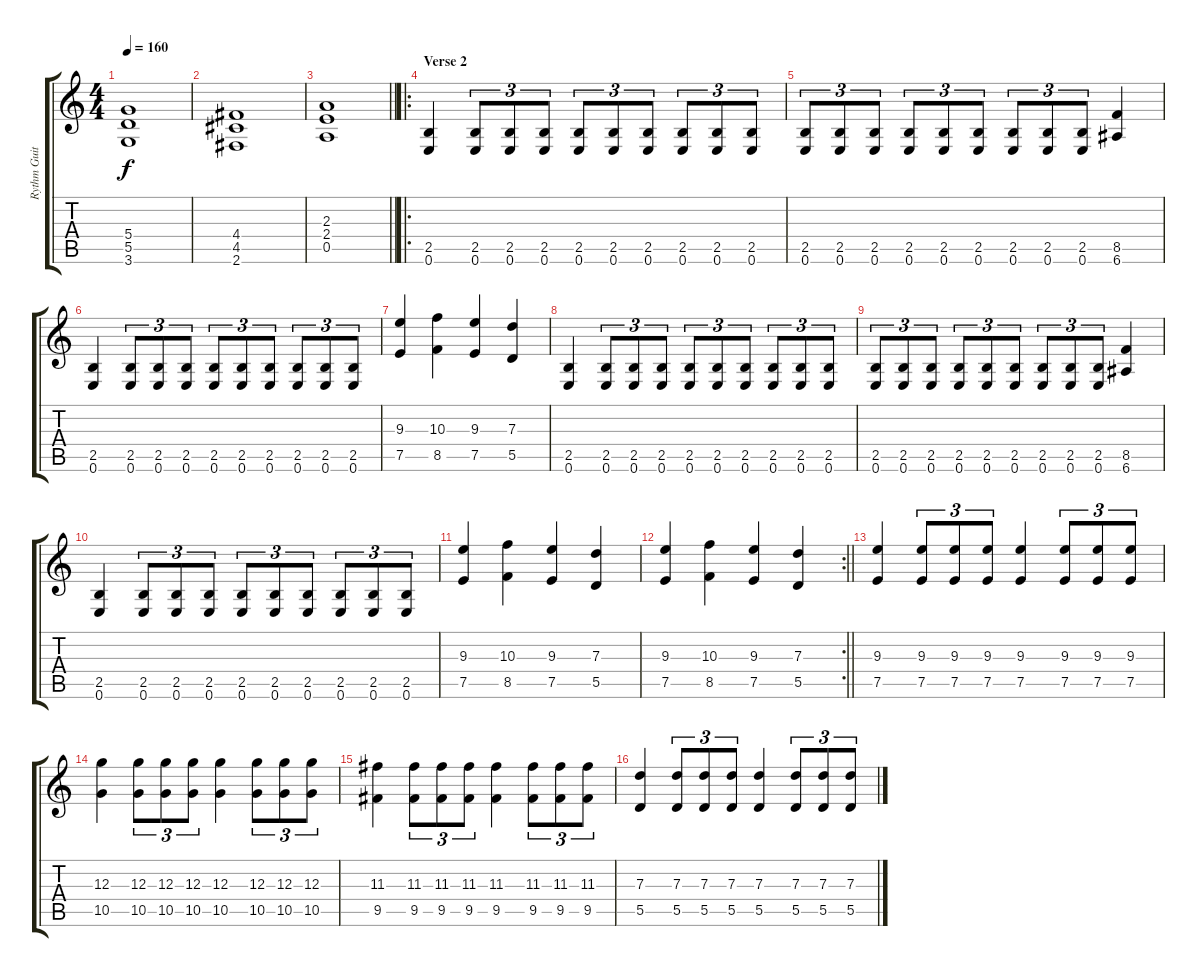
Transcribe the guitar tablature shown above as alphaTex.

\track ("Rythm Guitar" "Rythm Guit") {instrument distortionguitar}
\staff {score tabs}
\tuning (E4 B3 G3 D3 A2 E2) {hide}
\ts (4 4)
\tempo 160
\clef g2
\ks c
(5.4 5.5 3.6).1{dy f} |
(4.4 4.5 2.6).1 |
\barLineRight lightlight
(2.3 2.4 0.5).1 |
\ro
\section ("" "Verse 2")
(2.5 0.6).4 (2.5 0.6).8{tu (3 2)} (2.5 0.6).8{tu (3 2)} (2.5 0.6).8{tu (3 2)} (2.5 0.6).8{tu (3 2)} (2.5 0.6).8{tu (3 2)} (2.5 0.6).8{tu (3 2)} (2.5 0.6).8{tu (3 2)} (2.5 0.6).8{tu (3 2)} (2.5 0.6).8{tu (3 2)} |
(2.5 0.6).8{tu (3 2)} (2.5 0.6).8{tu (3 2)} (2.5 0.6).8{tu (3 2)} (2.5 0.6).8{tu (3 2)} (2.5 0.6).8{tu (3 2)} (2.5 0.6).8{tu (3 2)} (2.5 0.6).8{tu (3 2)} (2.5 0.6).8{tu (3 2)} (2.5 0.6).8{tu (3 2)} (8.5 6.6).4 |
(2.5 0.6).4 (2.5 0.6).8{tu (3 2)} (2.5 0.6).8{tu (3 2)} (2.5 0.6).8{tu (3 2)} (2.5 0.6).8{tu (3 2)} (2.5 0.6).8{tu (3 2)} (2.5 0.6).8{tu (3 2)} (2.5 0.6).8{tu (3 2)} (2.5 0.6).8{tu (3 2)} (2.5 0.6).8{tu (3 2)} |
(9.3 7.5).4 (10.3 8.5).4 (9.3 7.5).4 (7.3 5.5).4 |
(2.5 0.6).4 (2.5 0.6).8{tu (3 2)} (2.5 0.6).8{tu (3 2)} (2.5 0.6).8{tu (3 2)} (2.5 0.6).8{tu (3 2)} (2.5 0.6).8{tu (3 2)} (2.5 0.6).8{tu (3 2)} (2.5 0.6).8{tu (3 2)} (2.5 0.6).8{tu (3 2)} (2.5 0.6).8{tu (3 2)} |
(2.5 0.6).8{tu (3 2)} (2.5 0.6).8{tu (3 2)} (2.5 0.6).8{tu (3 2)} (2.5 0.6).8{tu (3 2)} (2.5 0.6).8{tu (3 2)} (2.5 0.6).8{tu (3 2)} (2.5 0.6).8{tu (3 2)} (2.5 0.6).8{tu (3 2)} (2.5 0.6).8{tu (3 2)} (8.5 6.6).4 |
(2.5 0.6).4 (2.5 0.6).8{tu (3 2)} (2.5 0.6).8{tu (3 2)} (2.5 0.6).8{tu (3 2)} (2.5 0.6).8{tu (3 2)} (2.5 0.6).8{tu (3 2)} (2.5 0.6).8{tu (3 2)} (2.5 0.6).8{tu (3 2)} (2.5 0.6).8{tu (3 2)} (2.5 0.6).8{tu (3 2)} |
(9.3 7.5).4 (10.3 8.5).4 (9.3 7.5).4 (7.3 5.5).4 |
\rc 2
\barLineRight lightlight
(9.3 7.5).4 (10.3 8.5).4 (9.3 7.5).4 (7.3 5.5).4 |
(9.3 7.5).4 (9.3 7.5).8{tu (3 2)} (9.3 7.5).8{tu (3 2)} (9.3 7.5).8{tu (3 2)} (9.3 7.5).4 (9.3 7.5).8{tu (3 2)} (9.3 7.5).8{tu (3 2)} (9.3 7.5).8{tu (3 2)} |
(12.3 10.5).4 (12.3 10.5).8{tu (3 2)} (12.3 10.5).8{tu (3 2)} (12.3 10.5).8{tu (3 2)} (12.3 10.5).4 (12.3 10.5).8{tu (3 2)} (12.3 10.5).8{tu (3 2)} (12.3 10.5).8{tu (3 2)} |
(11.3 9.5).4 (11.3 9.5).8{tu (3 2)} (11.3 9.5).8{tu (3 2)} (11.3 9.5).8{tu (3 2)} (11.3 9.5).4 (11.3 9.5).8{tu (3 2)} (11.3 9.5).8{tu (3 2)} (11.3 9.5).8{tu (3 2)} |
(7.3 5.5).4 (7.3 5.5).8{tu (3 2)} (7.3 5.5).8{tu (3 2)} (7.3 5.5).8{tu (3 2)} (7.3 5.5).4 (7.3 5.5).8{tu (3 2)} (7.3 5.5).8{tu (3 2)} (7.3 5.5).8{tu (3 2)}
